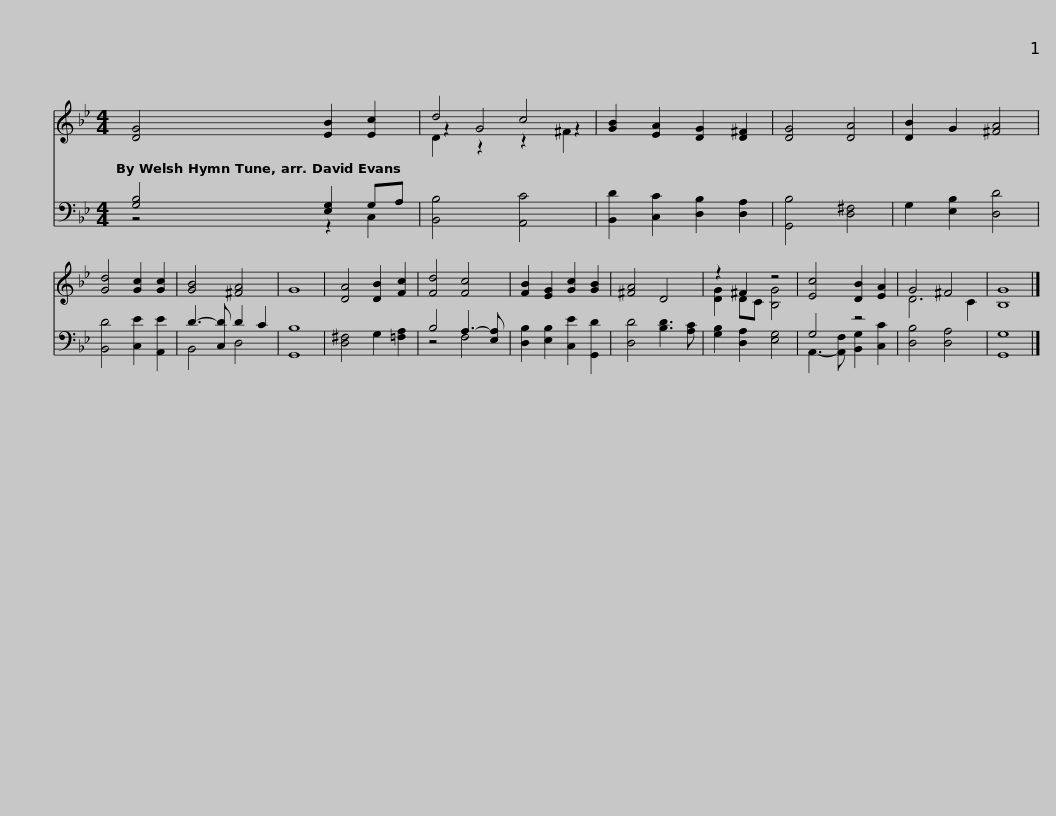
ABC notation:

X:1
%%score ( 1 2 3 ) ( 4 5 )
L:1/8
M:4/4
I:linebreak $
K:Bb
V:1 treble
V:2 treble
V:3 treble
V:4 bass
V:5 bass
V:1
 [DG]4 [EB]2 [Ec]2 | d4 c4 | [GB]2 [EA]2 [DG]2 [D^F]2 | [DG]4 [DA]4 | [DB]2 G2 [^FA]4 |$ %5
 [Gd]4 [Gc]2 [Gc]2 | [GB]4 [^FA]4 | G8 | [DA]4 [DB]2 [Fc]2 | [Fd]4 [Fc]4 | %10
 [FB]2 [EG]2 [Gc]2 [GB]2 | [^FA]4 D4 | z2 ^F2 z4 | [Ec]4 [DB]2 [EA]2 |$ G4 ^F4 | %15
 [B,G]8 |] %16
V:2
 x8 | z2 G4 z2 | x8 | x8 | x8 |$ %5
 x8 | x8 | x8 | x8 | x8 | %10
 x8 | x8 | [DG]2 DC [B,G]4 | x8 |$ D6 C2 | %15
 x8 |] %16
V:3
 x8 | D2 z2 z2 ^F2 | x8 | x8 | x8 |$ %5
 x8 | x8 | x8 | x8 | x8 | %10
 x8 | x8 | x8 | x8 |$ x8 | %15
 x8 |] %16
V:4
 [G,B,]4 [E,G,]2 G,A, | [B,,B,]4 [A,,C]4 | [B,,D]2 [C,C]2 [D,B,]2 [D,A,]2 | [G,,B,]4 [D,^F,]4 | G,2 [E,B,]2 [D,D]4 |$ %5
 [B,,D]4 [C,E]2 [A,,E]2 | D3- [C,D] D2 C2 | [G,,B,]8 | [D,^F,]4 G,2 [=F,A,]2 | B,4 A,3- [E,A,] | %10
 [D,B,]2 [E,B,]2 [C,E]2 [G,,D]2 | [D,D]4 [B,D]3 [A,C] | [G,B,]2 [D,A,]2 [E,G,]4 | G,4 z4 |$ [D,B,]4 [D,A,]4 | %15
 [G,,G,]8 |] %16
V:5
 z4 z2 C,2 | x8 | x8 | x8 | x8 |$ %5
 x8 | B,,4 D,4 | x8 | x8 | z4 F,4 | %10
 x8 | x8 | x8 | A,,3- [A,,F,] [B,,G,]2 [C,C]2 |$ x8 | %15
 x8 |] %16
